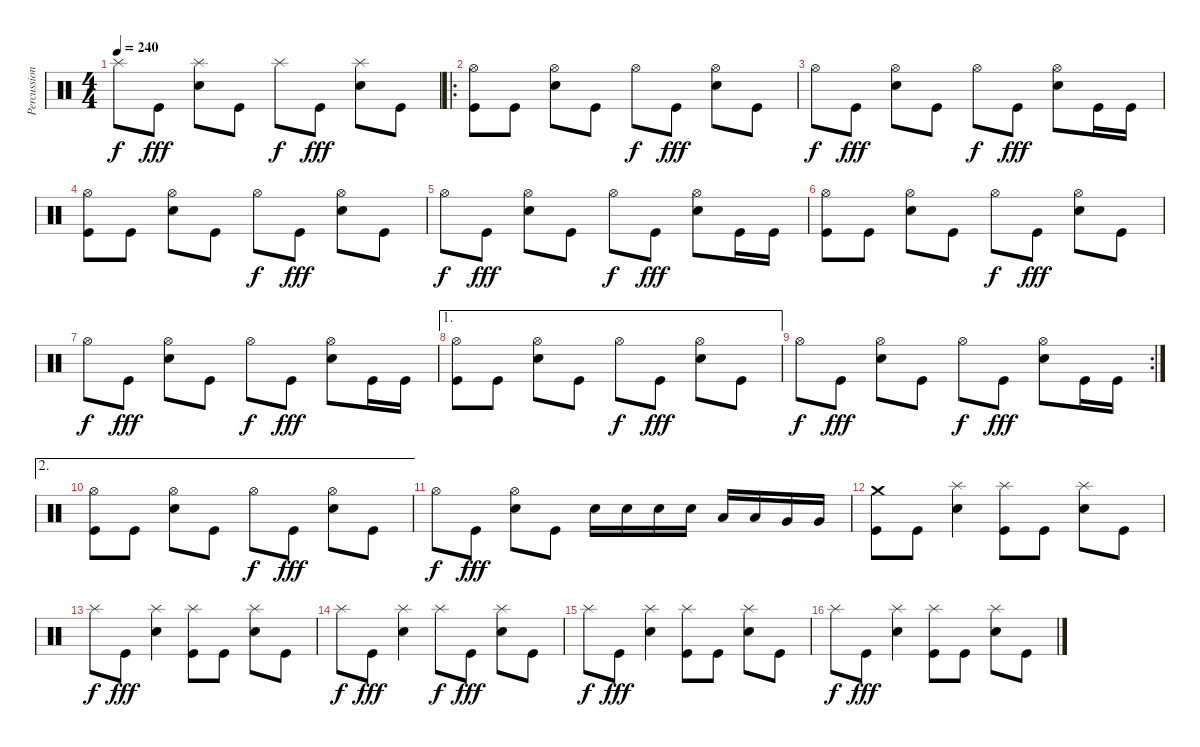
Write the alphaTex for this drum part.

\track ("Percussions" "Percussion") {instrument percussion}
\staff {score}
\articulation defaults
\ts (4 4)
\tempo 240
\clef neutral
\ks c "Splash (hit)".8{dy f} "Kick (hit)".8{dy fff}
("Electric Snare (hit)" "Splash (hit)").8 "Kick (hit)".8 "Splash (hit)".8{dy f} "Kick (hit)".8{dy fff} ("Electric Snare (hit)" "Splash (hit)").8 "Kick (hit)".8 |
\ro
("Kick (hit)" "Hi-Hat (open)").8 "Kick (hit)".8 ("Electric Snare (hit)" "Hi-Hat (open)").8 "Kick (hit)".8 "Hi-Hat (open)".8{dy f} "Kick (hit)".8{dy fff} ("Electric Snare (hit)" "Hi-Hat (open)").8 "Kick (hit)".8 |
"Hi-Hat (open)".8{dy f} "Kick (hit)".8{dy fff} ("Electric Snare (hit)" "Hi-Hat (open)").8 "Kick (hit)".8 "Hi-Hat (open)".8{dy f} "Kick (hit)".8{dy fff} ("Electric Snare (hit)" "Hi-Hat (open)").8 "Kick (hit)".16 "Kick (hit)".16 |
("Kick (hit)" "Hi-Hat (open)").8 "Kick (hit)".8 ("Electric Snare (hit)" "Hi-Hat (open)").8 "Kick (hit)".8 "Hi-Hat (open)".8{dy f} "Kick (hit)".8{dy fff} ("Electric Snare (hit)" "Hi-Hat (open)").8 "Kick (hit)".8 |
"Hi-Hat (open)".8{dy f} "Kick (hit)".8{dy fff} ("Electric Snare (hit)" "Hi-Hat (open)").8 "Kick (hit)".8 "Hi-Hat (open)".8{dy f} "Kick (hit)".8{dy fff} ("Electric Snare (hit)" "Hi-Hat (open)").8 "Kick (hit)".16 "Kick (hit)".16 |
("Kick (hit)" "Hi-Hat (open)").8 "Kick (hit)".8 ("Electric Snare (hit)" "Hi-Hat (open)").8 "Kick (hit)".8 "Hi-Hat (open)".8{dy f} "Kick (hit)".8{dy fff} ("Electric Snare (hit)" "Hi-Hat (open)").8 "Kick (hit)".8 |
"Hi-Hat (open)".8{dy f} "Kick (hit)".8{dy fff} ("Electric Snare (hit)" "Hi-Hat (open)").8 "Kick (hit)".8 "Hi-Hat (open)".8{dy f} "Kick (hit)".8{dy fff} ("Electric Snare (hit)" "Hi-Hat (open)").8 "Kick (hit)".16 "Kick (hit)".16 |
\ae 1
("Kick (hit)" "Hi-Hat (open)").8 "Kick (hit)".8 ("Electric Snare (hit)" "Hi-Hat (open)").8 "Kick (hit)".8 "Hi-Hat (open)".8{dy f} "Kick (hit)".8{dy fff} ("Electric Snare (hit)" "Hi-Hat (open)").8 "Kick (hit)".8 |
\rc 2 "Hi-Hat (open)".8{dy f} "Kick (hit)".8{dy fff}
("Electric Snare (hit)" "Hi-Hat (open)").8 "Kick (hit)".8 "Hi-Hat (open)".8{dy f} "Kick (hit)".8{dy fff} ("Electric Snare (hit)" "Hi-Hat (open)").8 "Kick (hit)".16 "Kick (hit)".16 |
\ae 2
("Kick (hit)" "Hi-Hat (open)").8 "Kick (hit)".8 ("Electric Snare (hit)" "Hi-Hat (open)").8 "Kick (hit)".8 "Hi-Hat (open)".8{dy f} "Kick (hit)".8{dy fff} ("Electric Snare (hit)" "Hi-Hat (open)").8 "Kick (hit)".8 |
"Hi-Hat (open)".8{dy f} "Kick (hit)".8{dy fff} ("Electric Snare (hit)" "Hi-Hat (open)").8 "Kick (hit)".8 "Electric Snare (hit)".16 "Electric Snare (hit)".16 "Electric Snare (hit)".16 "Electric Snare (hit)".16 "Low Tom (hit)".16 "Low Tom (hit)".16 "Very Low Tom (hit)".16 "Very Low Tom (hit)".16 |
("Kick (hit)" "Crash medium (hit)").8 "Kick (hit)".8 ("Electric Snare (hit)" "Splash (hit)").4 ("Kick (hit)" "Splash (hit)").8 "Kick (hit)".8 ("Electric Snare (hit)" "Splash (hit)").8 "Kick (hit)".8 |
"Splash (hit)".8{dy f} "Kick (hit)".8{dy fff} ("Electric Snare (hit)" "Splash (hit)").4 ("Kick (hit)" "Splash (hit)").8 "Kick (hit)".8 ("Electric Snare (hit)" "Splash (hit)").8 "Kick (hit)".8 |
"Splash (hit)".8{dy f} "Kick (hit)".8{dy fff} ("Electric Snare (hit)" "Splash (hit)").4 "Splash (hit)".8{dy f} "Kick (hit)".8{dy fff} ("Electric Snare (hit)" "Splash (hit)").8 "Kick (hit)".8 |
"Splash (hit)".8{dy f} "Kick (hit)".8{dy fff} ("Electric Snare (hit)" "Splash (hit)").4 ("Kick (hit)" "Splash (hit)").8 "Kick (hit)".8 ("Electric Snare (hit)" "Splash (hit)").8 "Kick (hit)".8 |
"Splash (hit)".8{dy f} "Kick (hit)".8{dy fff} ("Electric Snare (hit)" "Splash (hit)").4 ("Kick (hit)" "Splash (hit)").8 "Kick (hit)".8 ("Electric Snare (hit)" "Splash (hit)").8 "Kick (hit)".8
